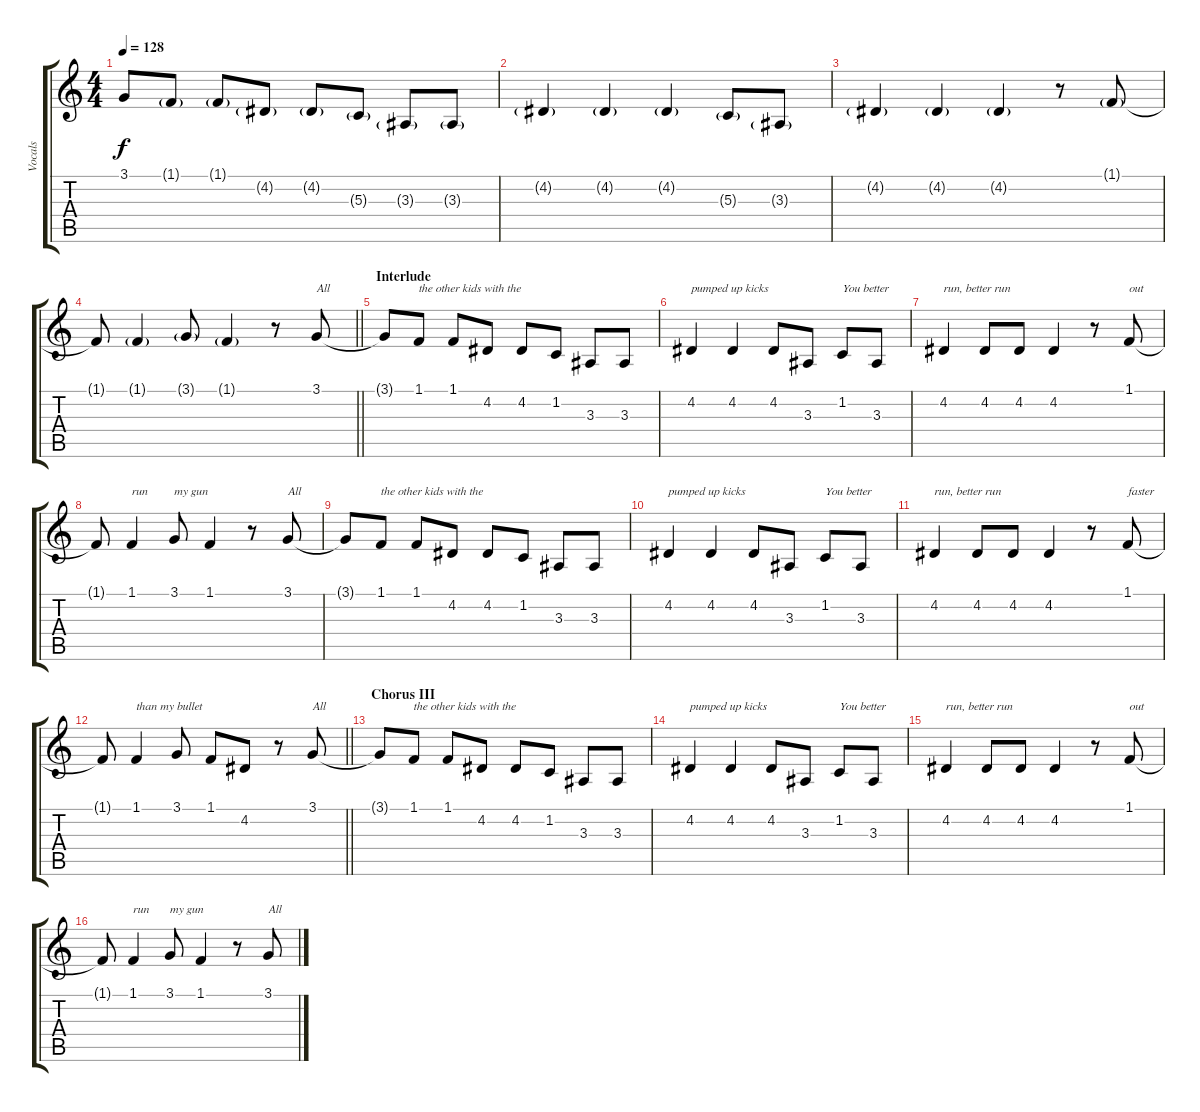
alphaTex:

\track ("Vocals" "Vocals") {instrument altosax}
\staff {score tabs}
\tuning (E4 B3 G3 D3 A2 E2) {hide}
\ts (4 4)
\tempo 128
\clef g2
\ks c
3.1{t}.8{dy f} 1.1{g}.8 1.1{g}.8 4.2{g}.8 4.2{g}.8 5.3{g}.8 3.3{g}.8 3.3{g}.8 |
4.2{g}.4 4.2{g}.4 4.2{g}.4 5.3{g}.8 3.3{g}.8 |
4.2{g}.4 4.2{g}.4 4.2{g}.4 r.8 1.1{g}.8 |
\barLineRight lightlight
1.1{t}.8 1.1{g}.4 3.1{g}.8 1.1{g}.4 r.8 3.1.8{txt "All"} |
\section ("" "Interlude")
3.1{t}.8 1.1.8{txt "the other kids with the"} 1.1.8 4.2.8 4.2.8 1.2.8 3.3.8 3.3.8 |
4.2.4{txt "pumped up kicks"} 4.2.4 4.2.8 3.3.8 1.2.8{txt "You better"} 3.3.8 |
4.2.4{txt "run, better run"} 4.2.8 4.2.8 4.2.4 r.8 1.1.8{txt "out"} |
1.1{t}.8 1.1.4{txt "run"} 3.1.8{txt "my gun"} 1.1.4 r.8 3.1.8{txt "All"} |
3.1{t}.8 1.1.8{txt "the other kids with the"} 1.1.8 4.2.8 4.2.8 1.2.8 3.3.8 3.3.8 |
4.2.4{txt "pumped up kicks"} 4.2.4 4.2.8 3.3.8 1.2.8{txt "You better"} 3.3.8 |
4.2.4{txt "run, better run"} 4.2.8 4.2.8 4.2.4 r.8 1.1.8{txt "faster"} |
\barLineRight lightlight
1.1{t}.8 1.1.4{txt "than my bullet"} 3.1.8 1.1.8 4.2.8 r.8 3.1.8{txt "All"} |
\section ("" "Chorus III")
3.1{t}.8 1.1.8{txt "the other kids with the"} 1.1.8 4.2.8 4.2.8 1.2.8 3.3.8 3.3.8 |
4.2.4{txt "pumped up kicks"} 4.2.4 4.2.8 3.3.8 1.2.8{txt "You better"} 3.3.8 |
4.2.4{txt "run, better run"} 4.2.8 4.2.8 4.2.4 r.8 1.1.8{txt "out"} |
1.1{t}.8 1.1.4{txt "run"} 3.1.8{txt "my gun"} 1.1.4 r.8 3.1.8{txt "All"}
